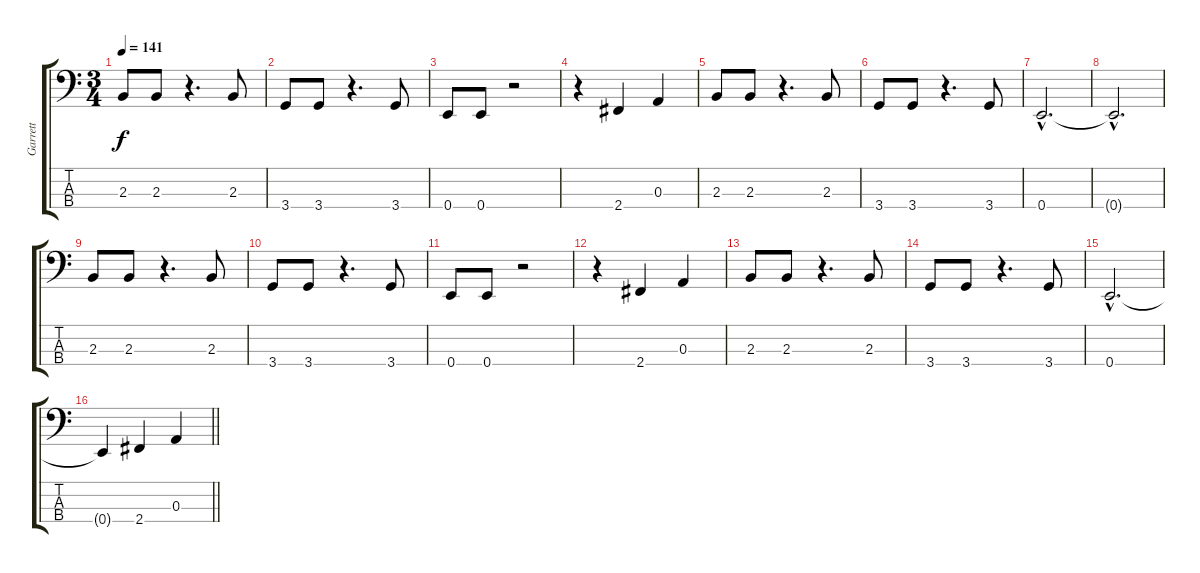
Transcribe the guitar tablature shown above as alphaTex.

\track ("Garrett" "Garrett") {instrument electricbassfinger}
\staff {score tabs}
\tuning (G2 D2 A1 E1) {hide}
\ts (3 4)
\tempo 141
\clef f4
\ks c
2.3.8{dy f} 2.3.8 r.4{d} 2.3.8 |
3.4.8 3.4.8 r.4{d} 3.4.8 |
0.4.8 0.4.8 r.2 |
r.4 2.4.4 0.3.4 |
2.3.8 2.3.8 r.4{d} 2.3.8 |
3.4.8 3.4.8 r.4{d} 3.4.8 |
0.4{hac}.2{d} |
0.4{hac t}.2{d} |
2.3.8 2.3.8 r.4{d} 2.3.8 |
3.4.8 3.4.8 r.4{d} 3.4.8 |
0.4.8 0.4.8 r.2 |
r.4 2.4.4 0.3.4 |
2.3.8 2.3.8 r.4{d} 2.3.8 |
3.4.8 3.4.8 r.4{d} 3.4.8 |
0.4{hac}.2{d} |
\barLineRight lightlight
0.4{t}.4 2.4.4 0.3.4
